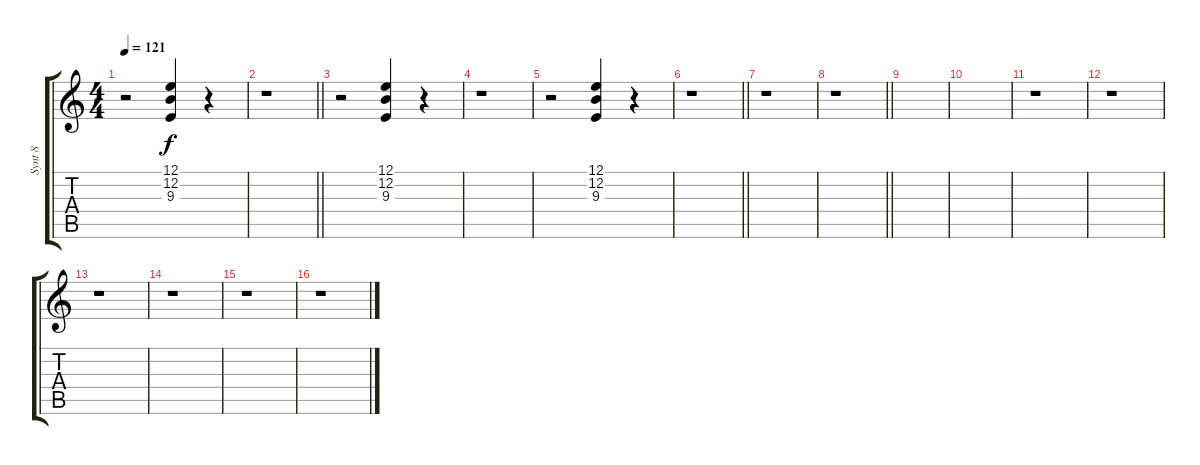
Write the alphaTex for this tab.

\track ("Synt 8" "Synt 8") {instrument lead8bassandlead}
\staff {score tabs}
\tuning (E4 B3 G3 D3 A2 E2) {hide}
\ts (4 4)
\tempo 121
\clef g2
\ks c
r.2{dy f} (12.1 12.2 9.3).4 r.4 |
\barLineRight lightlight
r.1 |
r.2 (12.1 12.2 9.3).4 r.4 |
r.1 |
r.2 (12.1 12.2 9.3).4 r.4 |
\barLineRight lightlight
r.1 |
r.1 |
\barLineRight lightlight
r.1 |
|
|
r.1 |
r.1 |
r.1 |
r.1 |
r.1 |
r.1
